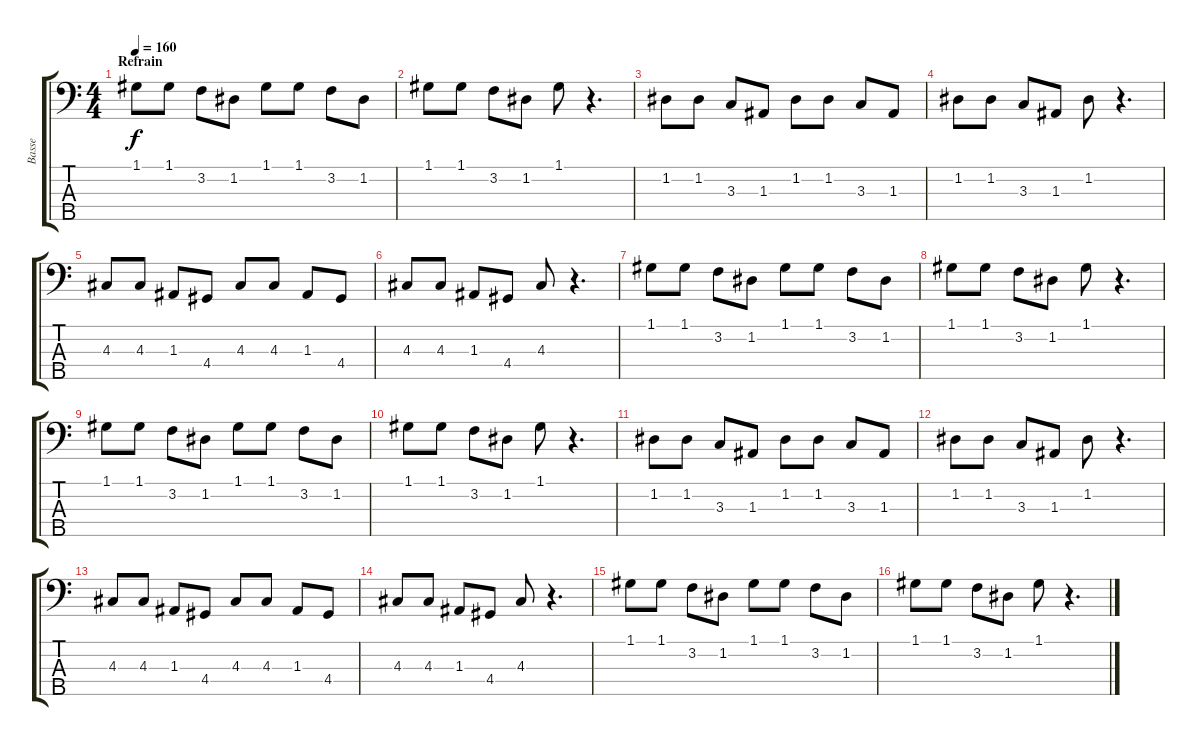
\track ("Basse" "Basse") {instrument electricbassfinger}
\staff {score tabs}
\tuning (G2 D2 A1 E1 B0) {hide}
\ts (4 4)
\section ("" "Refrain")
\tempo 160
\clef f4
\ks c
1.1.8{dy f} 1.1.8 3.2.8 1.2.8 1.1.8 1.1.8 3.2.8 1.2.8 |
1.1.8 1.1.8 3.2.8 1.2.8 1.1.8 r.4{d} |
1.2.8 1.2.8 3.3.8 1.3.8 1.2.8 1.2.8 3.3.8 1.3.8 |
1.2.8 1.2.8 3.3.8 1.3.8 1.2.8 r.4{d} |
4.3.8 4.3.8 1.3.8 4.4.8 4.3.8 4.3.8 1.3.8 4.4.8 |
4.3.8 4.3.8 1.3.8 4.4.8 4.3.8 r.4{d} |
1.1.8 1.1.8 3.2.8 1.2.8 1.1.8 1.1.8 3.2.8 1.2.8 |
1.1.8 1.1.8 3.2.8 1.2.8 1.1.8 r.4{d} |
1.1.8 1.1.8 3.2.8 1.2.8 1.1.8 1.1.8 3.2.8 1.2.8 |
1.1.8 1.1.8 3.2.8 1.2.8 1.1.8 r.4{d} |
1.2.8 1.2.8 3.3.8 1.3.8 1.2.8 1.2.8 3.3.8 1.3.8 |
1.2.8 1.2.8 3.3.8 1.3.8 1.2.8 r.4{d} |
4.3.8 4.3.8 1.3.8 4.4.8 4.3.8 4.3.8 1.3.8 4.4.8 |
4.3.8 4.3.8 1.3.8 4.4.8 4.3.8 r.4{d} |
1.1.8 1.1.8 3.2.8 1.2.8 1.1.8 1.1.8 3.2.8 1.2.8 |
1.1.8 1.1.8 3.2.8 1.2.8 1.1.8 r.4{d}
